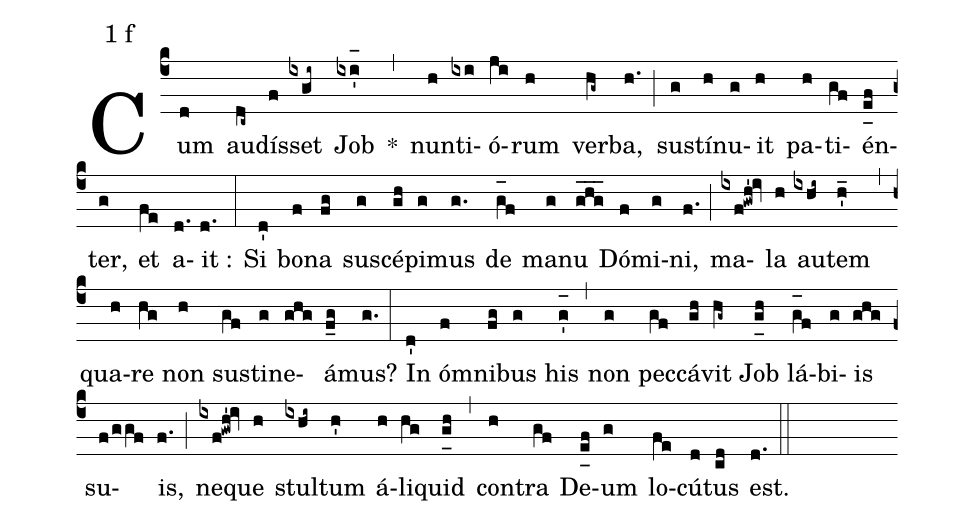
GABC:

mode:1 f;
%%
(c4) Cum(d) au(dc~)dís(f)set(ixgi~) Job(ixi'_[oh:h]) *(,) nun(h)ti(ixi)ó(ji)rum(h) ver(hg~)ba,(h.) (;) sus(g)tí(h)nu(g)it(h) pa(h)ti(gf)én(e_[uh:l]f)ter,(g) et(fe) a(d.)it :(d.) (:) Si(d') bo(f)na(fg) sus(g)cé(gh)pi(g)mus(g.) de(g_[oh:h]f) ma(g)nu(ghg___) Dó(f)mi(g)ni,(f.) (;) ma(ixf!gwh'!iv)la(h) au(ixhi~)tem(h'_) (,) qua(h)re(hg) non(h) sus(gf)ti(g)ne(ghg)á(f_g)mus?(g.) (:) In(d') ó(f)mni(fg)bus(g) his(g'_[oh:h]) (,) non(g) pec(gf)cá(gh)vit(hg~) Job(g_[uh:l]h) lá(g_[oh:h]f)bi(g)is(ghg) su(f/ggf)is,(f.) (;) ne(ixf!gwh'!iv)que(h) stul(ixhi~)tum(h') á(h)li(hg)quid(g_[uh:l]h) (,) con(h)tra(gf) De(e_[uh:l]f)um(g) lo(fe)cú(d)tus(cd) est.(d.) (::)
